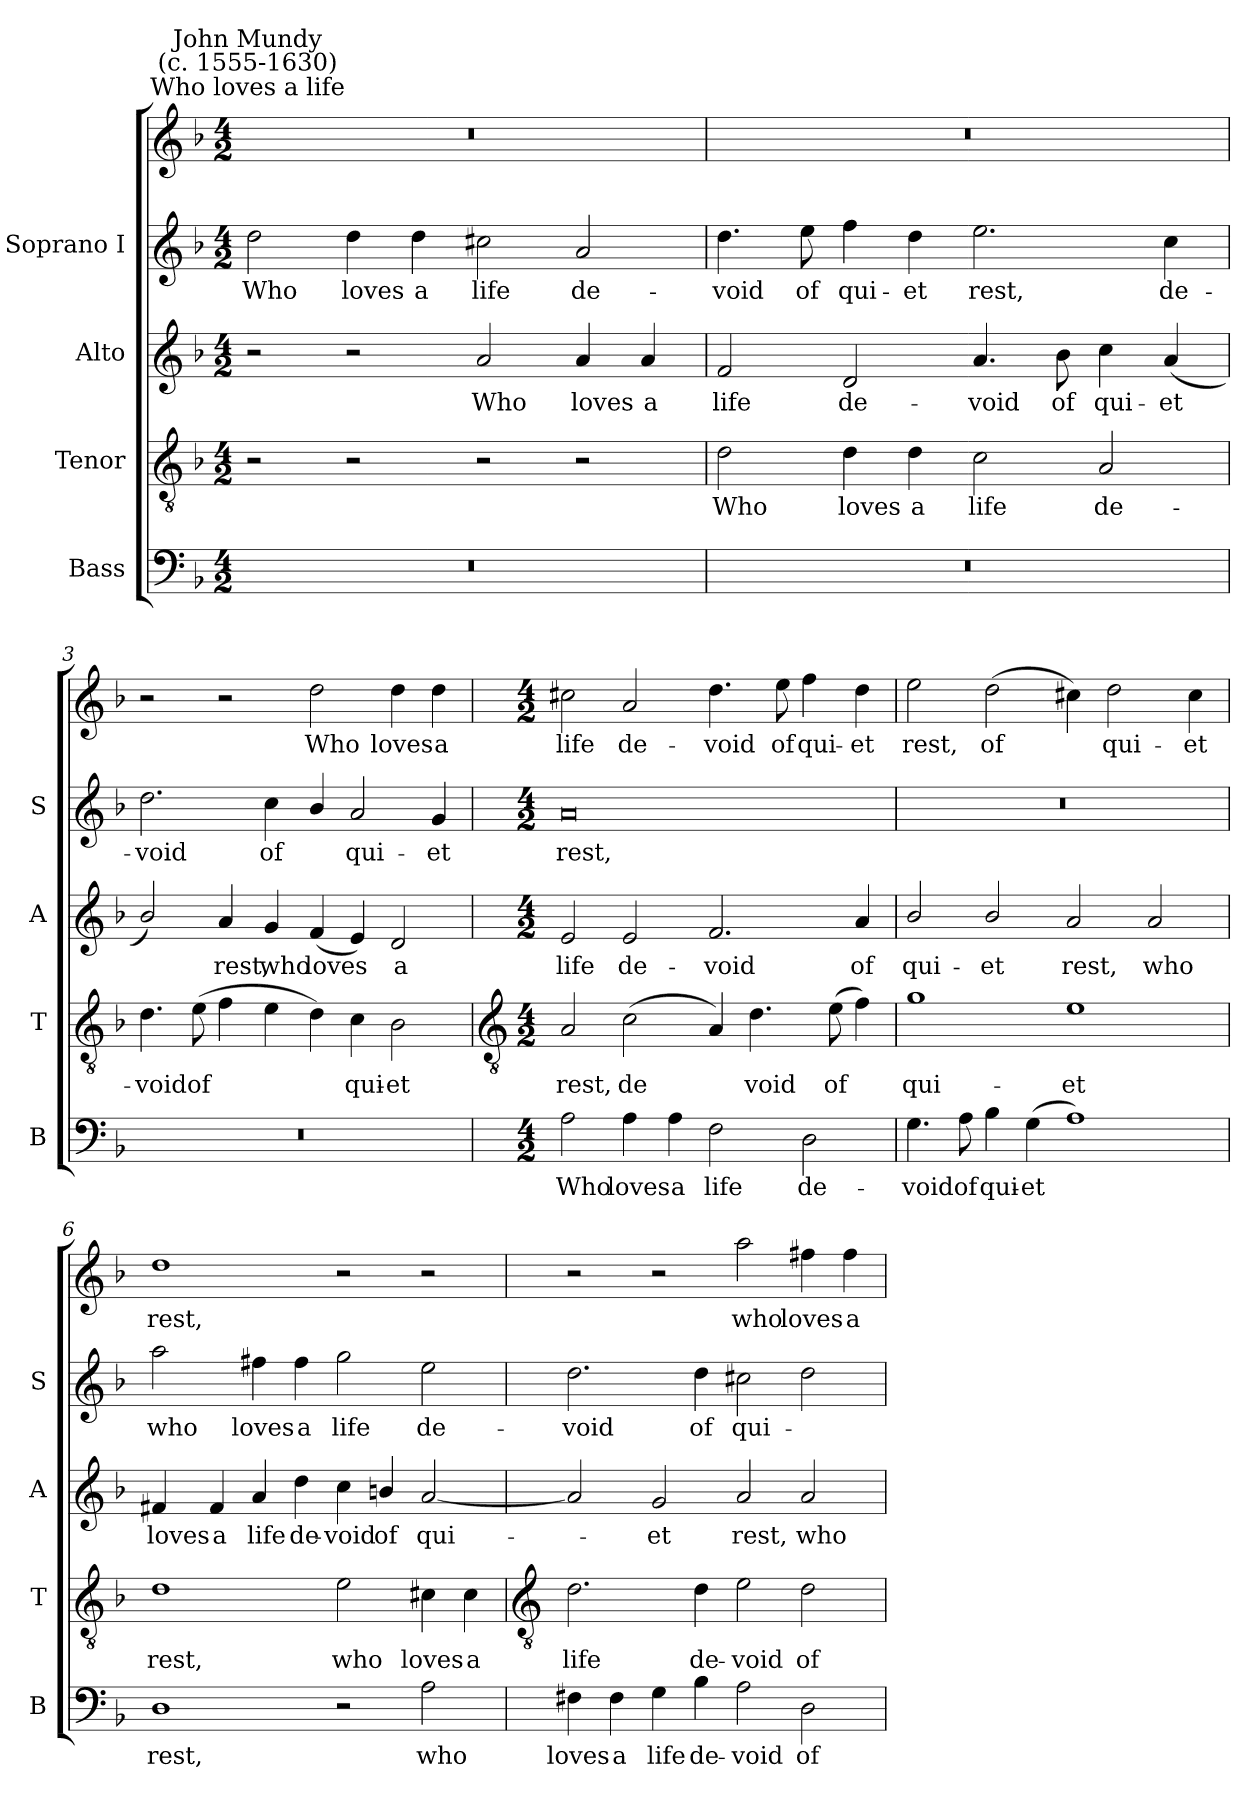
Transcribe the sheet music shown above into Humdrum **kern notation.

**kern	**text	**kern	**text	**kern	**text	**kern	**text	**kern	**text
*part4	*part4	*part3	*part3	*part2	*part2	*part1	*part1	*part1	*part1
*staff5	*staff5	*staff4	*staff4	*staff3	*staff3	*staff2	*staff2	*staff1	*staff1
*I"Bass	*	*I"Tenor	*	*I"Alto	*	*I"Soprano I	*	*	*
*I'B	*	*I'T	*	*I'A	*	*I'S	*	*	*
*clefF4	*	*clefGv2	*	*clefG2	*	*clefG2	*	*clefG2	*
*k[b-]	*	*k[b-]	*	*k[b-]	*	*k[b-]	*	*k[b-]	*
*F:	*	*F:	*	*F:	*	*F:	*	*F:	*
*M4/2	*	*M4/2	*	*M4/2	*	*M4/2	*	*M4/2	*
=1	=1	=1	=1	=1	=1	=1	=1	=1	=1
!	!	!	!	!	!	!	!	!LO:TX:a:cj:t=Who loves a life	!
!	!	!	!	!	!	!	!	!LO:TX:a:cj:t=John Mundy\n(c. 1555-1630)	!
!	!	!	!	!	!	!	!LO:LY:b	!	!
0r	.	2r	.	2r	.	2dd	Who	0r	.
!	!	!	!	!	!	!	!LO:LY:b	!	!
.	.	2r	.	2r	.	4dd	loves	.	.
!	!	!	!	!	!	!	!LO:LY:b	!	!
.	.	.	.	.	.	4dd	a	.	.
!	!	!	!	!	!LO:LY:b	!	!LO:LY:b	!	!
.	.	2r	.	2a	Who	2cc#X	life	.	.
!	!	!	!	!	!LO:LY:b	!	!LO:LY:b	!	!
.	.	2r	.	4a	loves	2a	de-	.	.
!	!	!	!	!	!LO:LY:b	!	!	!	!
.	.	.	.	4a	a	.	.	.	.
=2	=2	=2	=2	=2	=2	=2	=2	=2	=2
!	!	!	!LO:LY:b	!	!LO:LY:b	!	!LO:LY:b	!	!
0r	.	2d	Who	2f	life	4.dd	-void	0r	.
!	!	!	!	!	!	!	!LO:LY:b	!	!
.	.	.	.	.	.	8ee	of	.	.
!	!	!	!LO:LY:b	!	!LO:LY:b	!	!LO:LY:b	!	!
.	.	4d	loves	2d	de-	4ff	qui-	.	.
!	!	!	!LO:LY:b	!	!	!	!LO:LY:b	!	!
.	.	4d	a	.	.	4dd	-et	.	.
!	!	!	!LO:LY:b	!	!LO:LY:b	!	!LO:LY:b	!	!
.	.	2c	life	4.a	-void	2.ee	rest,	.	.
!	!	!	!	!	!LO:LY:b	!	!	!	!
.	.	.	.	8b-	of	.	.	.	.
!	!	!	!LO:LY:b	!	!LO:LY:b	!	!	!	!
.	.	2A	de-	4cc	qui-	.	.	.	.
!	!	!	!	!	!LO:LY:b	!	!LO:LY:b	!	!
.	.	.	.	(<4a	-et	4cc	de-	.	.
=3	=3	=3	=3	=3	=3	=3	=3	=3	=3
!	!	!	!LO:LY:b	!	!	!	!LO:LY:b	!	!
0r	.	4.d	-void	2b-/)	.	2.dd	void	2r	.
!	!	!	!LO:LY:b	!	!	!	!	!	!
.	.	(>8eL	of	.	.	.	.	.	.
!	!	!	!	!	!LO:LY:b	!	!	!	!
.	.	4f	.	4a	rest,	.	.	2r	.
!	!	!	!	!	!LO:LY:b	!	!LO:LY:b	!	!
.	.	4e	.	4g	who	4cc	of	.	.
!	!	!	!	!	!LO:LY:b	!	!	!	!LO:LY:b
.	.	4d)	.	(<4f	loves	4b-/	.	2dd	-Who
!	!	!	!LO:LY:b	!	!	!	!LO:LY:b	!	!
.	.	4c	qui-	4e)	.	2a	qui-	.	.
!	!	!	!LO:LY:b	!	!LO:LY:b	!	!	!	!LO:LY:b
.	.	2B-	-et	2d	a	.	.	4dd	loves
!	!	!	!	!	!	!	!LO:LY:b	!	!LO:LY:b
.	.	.	.	.	.	4g	-et	4dd	a
!!LO:LB:g=z
=4	=4	=4	=4	=4	=4	=4	=4	=4	=4
*	*	*clefGv2	*	*	*	*	*	*	*
*M4/2	*	*M4/2	*	*M4/2	*	*M4/2	*	*M4/2	*
!	!LO:LY:b	!	!LO:LY:b	!	!LO:LY:b	!	!LO:LY:b	!	!LO:LY:b
2A	Who	2A	rest,	2e	life	0a	rest,	2cc#X	life
!	!LO:LY:b	!	!LO:LY:b	!	!LO:LY:b	!	!	!	!LO:LY:b
4A	loves	(<2c	de	2e	de-	.	.	2a	de-
!	!LO:LY:b	!	!	!	!	!	!	!	!
4A	a	.	.	.	.	.	.	.	.
!	!LO:LY:b	!	!	!	!LO:LY:b	!	!	!	!LO:LY:b
2F\	life	4A)	.	2.f	-void	.	.	4.dd	-void
!	!	!	!LO:LY:b	!	!	!	!	!	!
.	.	4.d	void	.	.	.	.	.	.
!	!	!	!	!	!	!	!	!	!LO:LY:b
.	.	.	.	.	.	.	.	8ee	of
!	!LO:LY:b	!	!	!	!	!	!	!	!LO:LY:b
2D	de-	.	.	.	.	.	.	4ff	qui-
!	!	!	!LO:LY:b	!	!	!	!	!	!
.	.	(>8eL	of	.	.	.	.	.	.
!	!	!	!	!	!LO:LY:b	!	!	!	!LO:LY:b
.	.	4f)	.	4a	of	.	.	4dd	-et
=5	=5	=5	=5	=5	=5	=5	=5	=5	=5
!	!LO:LY:b	!	!LO:LY:b	!	!LO:LY:b	!	!	!	!LO:LY:b
4.G	-void	1g	qui-	2b-/	qui-	0r	.	2ee	rest,
!	!LO:LY:b	!	!	!	!	!	!	!	!
8A	of	.	.	.	.	.	.	.	.
!	!LO:LY:b	!	!	!	!LO:LY:b	!	!	!	!LO:LY:b
4B-	qui-	.	.	2b-/	-et	.	.	(>2dd	of
!	!LO:LY:b	!	!	!	!	!	!	!	!
(>4G	-et	.	.	.	.	.	.	.	.
!	!	!	!LO:LY:b	!	!LO:LY:b	!	!	!	!
1A)	.	1e	-et	2a	rest,	.	.	4cc#X)	.
!	!	!	!	!	!	!	!	!	!LO:LY:b
.	.	.	.	.	.	.	.	2dd	qui-
!	!	!	!	!	!LO:LY:b	!	!	!	!
.	.	.	.	2a	who	.	.	.	.
!	!	!	!	!	!	!	!	!	!LO:LY:b
.	.	.	.	.	.	.	.	4cc#	-et
=6	=6	=6	=6	=6	=6	=6	=6	=6	=6
!	!LO:LY:b	!	!LO:LY:b	!	!LO:LY:b	!	!LO:LY:b	!	!LO:LY:b
1D	rest,	1d	rest,	4f#X	loves	2aa	who	1dd	rest,
!	!	!	!	!	!LO:LY:b	!	!	!	!
.	.	.	.	4f#	a	.	.	.	.
!	!	!	!	!	!LO:LY:b	!	!LO:LY:b	!	!
.	.	.	.	4a	life	4ff#X	loves	.	.
!	!	!	!	!	!LO:LY:b	!	!LO:LY:b	!	!
.	.	.	.	4dd	de-	4ff#	a	.	.
!	!	!	!LO:LY:b	!	!LO:LY:b	!	!LO:LY:b	!	!
2r	.	2e	who	4cc	-void	2gg	life	2r	.
!	!	!	!	!	!LO:LY:b	!	!	!	!
.	.	.	.	4bn/	of	.	.	.	.
!	!LO:LY:b	!	!LO:LY:b	!	!LO:LY:b	!	!LO:LY:b	!	!
2A	who	4c#X	loves	[2a	qui-	2ee	de-	2r	.
!	!	!	!LO:LY:b	!	!	!	!	!	!
.	.	4c#	a	.	.	.	.	.	.
!!LO:LB:g=z
=7	=7	=7	=7	=7	=7	=7	=7	=7	=7
*	*	*clefGv2	*	*	*	*	*	*	*
!	!LO:LY:b	!	!LO:LY:b	!	!	!	!LO:LY:b	!	!
4F#X	loves	2.d	life	2a]	.	2.dd	void	2r	.
!	!LO:LY:b	!	!	!	!	!	!	!	!
4F#	a	.	.	.	.	.	.	.	.
!	!LO:LY:b	!	!	!	!LO:LY:b	!	!	!	!
4G	life	.	.	2g	et	.	.	2r	.
!	!LO:LY:b	!	!LO:LY:b	!	!	!	!LO:LY:b	!	!
4B-	de-	4d	de-	.	.	4dd	of	.	.
!	!LO:LY:b	!	!LO:LY:b	!	!LO:LY:b	!	!LO:LY:b	!	!LO:LY:b
2A	-void	2e	-void	2a	rest,	2cc#X	qui-	2aa	-who
!	!LO:LY:b	!	!LO:LY:b	!	!LO:LY:b	!	!	!	!LO:LY:b
2D	of	2d	of	2a	who	2dd	.	4ff#X	loves
!	!	!	!	!	!	!	!	!	!LO:LY:b
.	.	.	.	.	.	.	.	4ff#	a
=	=	=	=	=	=	=	=	=	=
*-	*-	*-	*-	*-	*-	*-	*-	*-	*-
